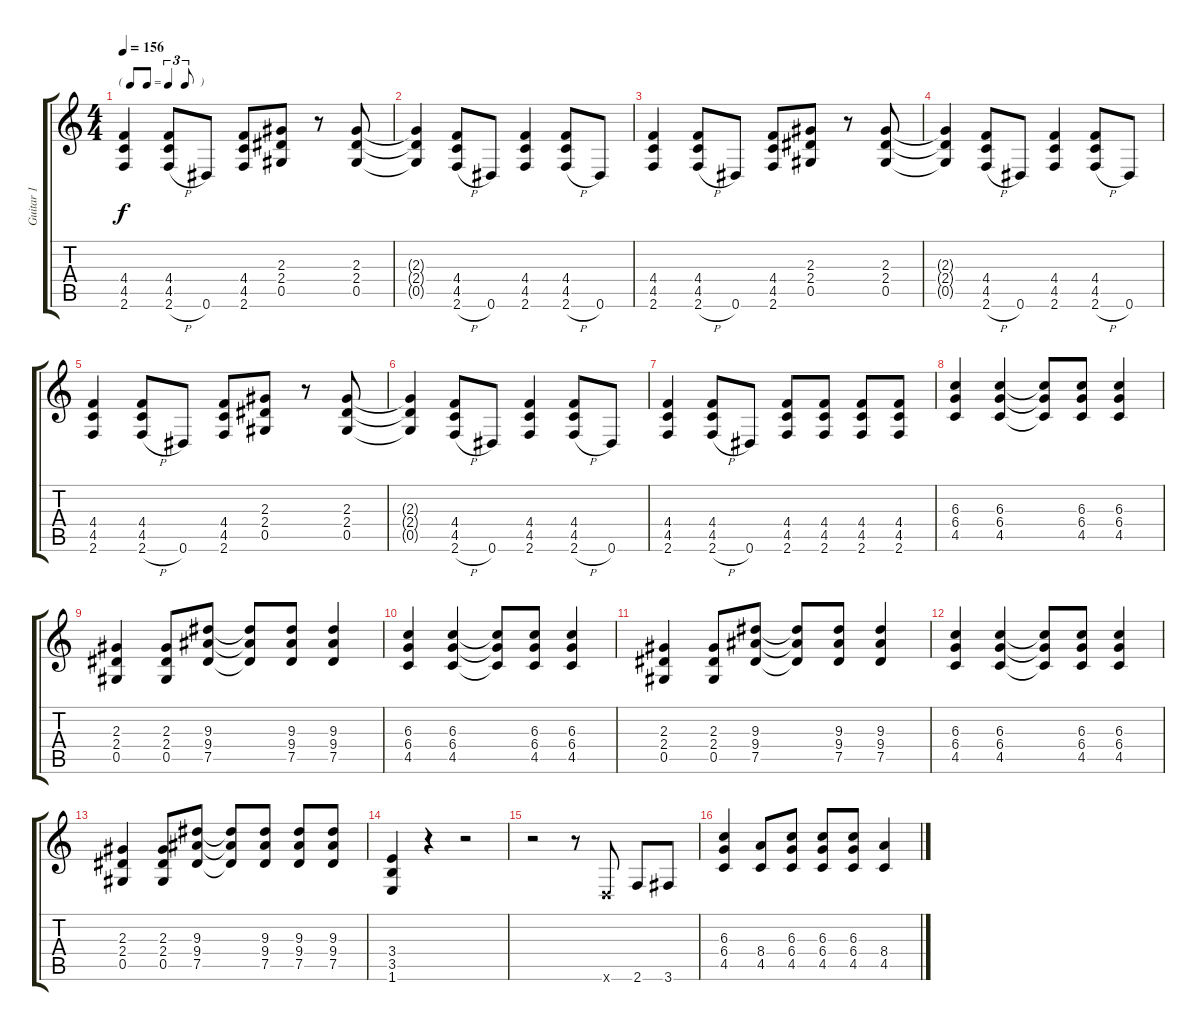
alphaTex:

\track ("Guitar 1" "Guitar 1") {instrument distortionguitar}
\staff {score tabs}
\tuning (Eb4 Bb3 Gb3 Db3 Ab2 Eb2) {hide}
\ts (4 4)
\tf triplet8th
\tempo 156
\clef g2
\ks c
(4.4 4.5 2.6).4{dy f} (4.4 4.5 2.6{h}).8 0.6.8 (4.4 4.5 2.6).8 (2.3 2.4 0.5).8 r.8 (2.3 2.4 0.5).8 |
(2.3{t} 2.4{t} 0.5{t}).4 (4.4 4.5 2.6{h}).8 0.6.8 (4.4 4.5 2.6).4 (4.4 4.5 2.6{h}).8 0.6.8 |
(4.4 4.5 2.6).4 (4.4 4.5 2.6{h}).8 0.6.8 (4.4 4.5 2.6).8 (2.3 2.4 0.5).8 r.8 (2.3 2.4 0.5).8 |
(2.3{t} 2.4{t} 0.5{t}).4 (4.4 4.5 2.6{h}).8 0.6.8 (4.4 4.5 2.6).4 (4.4 4.5 2.6{h}).8 0.6.8 |
(4.4 4.5 2.6).4 (4.4 4.5 2.6{h}).8 0.6.8 (4.4 4.5 2.6).8 (2.3 2.4 0.5).8 r.8 (2.3 2.4 0.5).8 |
(2.3{t} 2.4{t} 0.5{t}).4 (4.4 4.5 2.6{h}).8 0.6.8 (4.4 4.5 2.6).4 (4.4 4.5 2.6{h}).8 0.6.8 |
(4.4 4.5 2.6).4 (4.4 4.5 2.6{h}).8 0.6.8 (4.4 4.5 2.6).8 (4.4 4.5 2.6).8 (4.4 4.5 2.6).8 (4.4 4.5 2.6).8 |
(6.3 6.4 4.5).4 (6.3 6.4 4.5).4 (6.3{t} 6.4{t} 4.5{t}).8 (6.3 6.4 4.5).8 (6.3 6.4 4.5).4 |
(2.3 2.4 0.5).4 (2.3 2.4 0.5).8 (9.3 9.4 7.5).8 (9.3{t} 9.4{t} 7.5{t}).8 (9.3 9.4 7.5).8 (9.3 9.4 7.5).4 |
(6.3 6.4 4.5).4 (6.3 6.4 4.5).4 (6.3{t} 6.4{t} 4.5{t}).8 (6.3 6.4 4.5).8 (6.3 6.4 4.5).4 |
(2.3 2.4 0.5).4 (2.3 2.4 0.5).8 (9.3 9.4 7.5).8 (9.3{t} 9.4{t} 7.5{t}).8 (9.3 9.4 7.5).8 (9.3 9.4 7.5).4 |
(6.3 6.4 4.5).4 (6.3 6.4 4.5).4 (6.3{t} 6.4{t} 4.5{t}).8 (6.3 6.4 4.5).8 (6.3 6.4 4.5).4 |
(2.3 2.4 0.5).4 (2.3 2.4 0.5).8 (9.3 9.4 7.5).8 (9.3{t} 9.4{t} 7.5{t}).8 (9.3 9.4 7.5).8 (9.3 9.4 7.5).8 (9.3 9.4 7.5).8 |
(3.4 3.5 1.6).4 r.4 r.2 |
r.2 r.8 -1.6{x}.8 2.6.8 3.6.8 |
(6.3 6.4 4.5).4 (8.4 4.5).8 (6.3 6.4 4.5).8 (6.3 6.4 4.5).8 (6.3 6.4 4.5).8 (8.4 4.5).4
